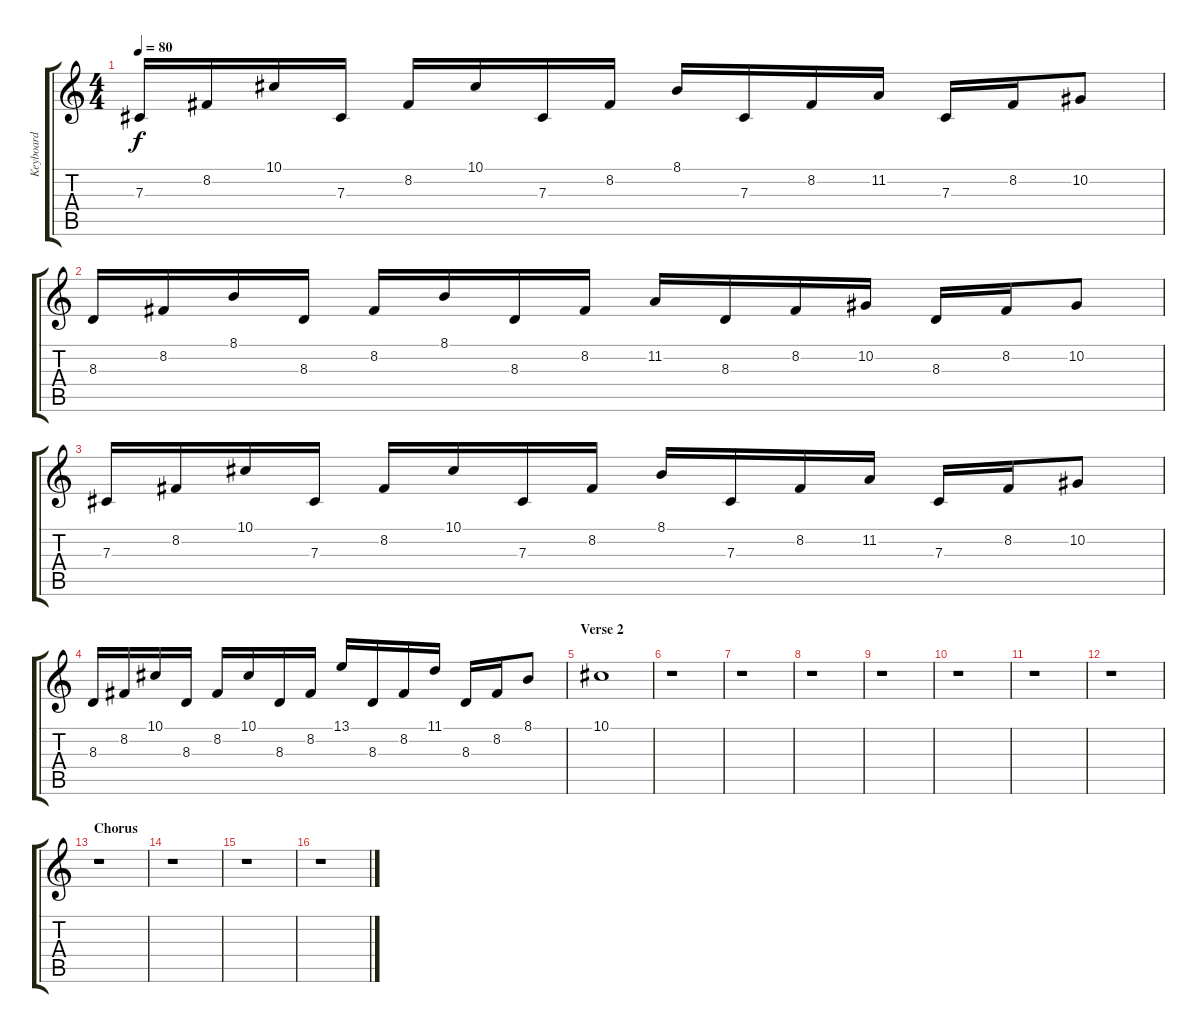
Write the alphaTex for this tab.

\track ("Keyboard" "Keyboard") {instrument harpsichord}
\staff {score tabs}
\tuning (Eb4 Bb3 Gb3 Db3 Ab2 Eb2) {hide}
\ts (4 4)
\tempo 80
\clef g2
\ks c
7.3.16{dy f} 8.2.16 10.1.16 7.3.16 8.2.16 10.1.16 7.3.16 8.2.16 8.1.16 7.3.16 8.2.16 11.2.16 7.3.16 8.2.16 10.2.8 |
8.3.16 8.2.16 8.1.16 8.3.16 8.2.16 8.1.16 8.3.16 8.2.16 11.2.16 8.3.16 8.2.16 10.2.16 8.3.16 8.2.16 10.2.8 |
7.3.16 8.2.16 10.1.16 7.3.16 8.2.16 10.1.16 7.3.16 8.2.16 8.1.16 7.3.16 8.2.16 11.2.16 7.3.16 8.2.16 10.2.8 |
8.3.16 8.2.16 10.1.16 8.3.16 8.2.16 10.1.16 8.3.16 8.2.16 13.1.16 8.3.16 8.2.16 11.1.16 8.3.16 8.2.16 8.1.8 |
\section ("" "Verse 2")
10.1.1 |
r.1 |
r.1 |
r.1 |
r.1 |
r.1 |
r.1 |
r.1 |
\section ("" "Chorus")
r.1 |
r.1 |
r.1 |
r.1
